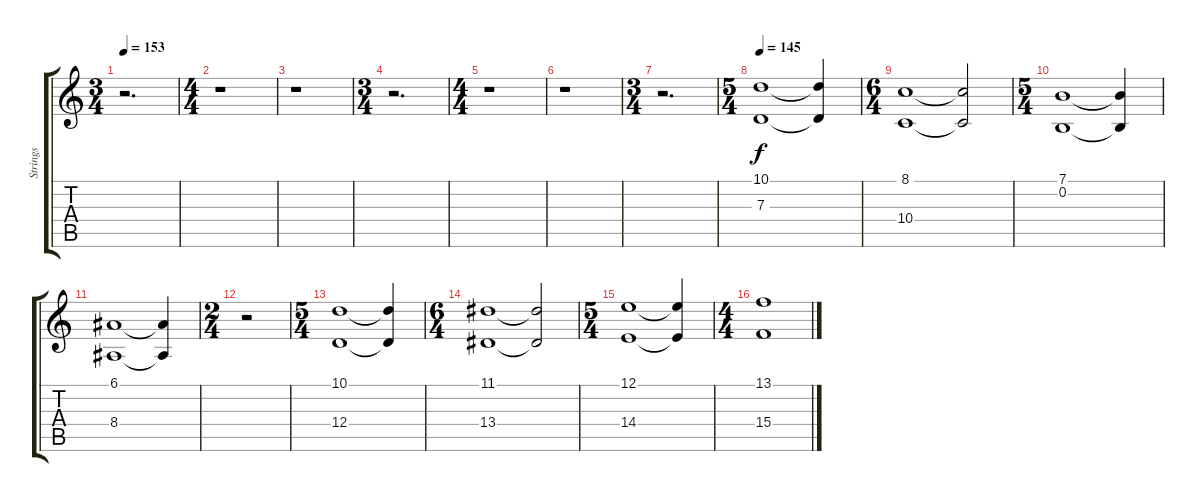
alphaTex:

\track ("Strings" "Strings") {instrument stringensemble2}
\staff {score tabs}
\tuning (E4 B3 G3 D3 A2 E2) {hide}
\ts (3 4)
\tempo 153
\clef g2
\ks c
r.2{d dy f} |
\ts (4 4)
r.1 |
r.1 |
\ts (3 4)
r.2{d} |
\ts (4 4)
r.1 |
r.1 |
\ts (3 4)
r.2{d} |
\ts (5 4)
\tempo 145
(10.1 7.3).1 (10.1{t} 7.3{t}).4 |
\ts (6 4)
(8.1 10.4).1 (8.1{t} 10.4{t}).2 |
\ts (5 4)
(7.1 0.2).1 (7.1{t} 0.2{t}).4 |
(6.1 8.4).1 (6.1{t} 8.4{t}).4 |
\ts (2 4)
r.2 |
\ts (5 4)
(10.1 12.4).1 (10.1{t} 12.4{t}).4 |
\ts (6 4)
(11.1 13.4).1 (11.1{t} 13.4{t}).2 |
\ts (5 4)
(12.1 14.4).1 (12.1{t} 14.4{t}).4 |
\ts (4 4)
(13.1 15.4).1
